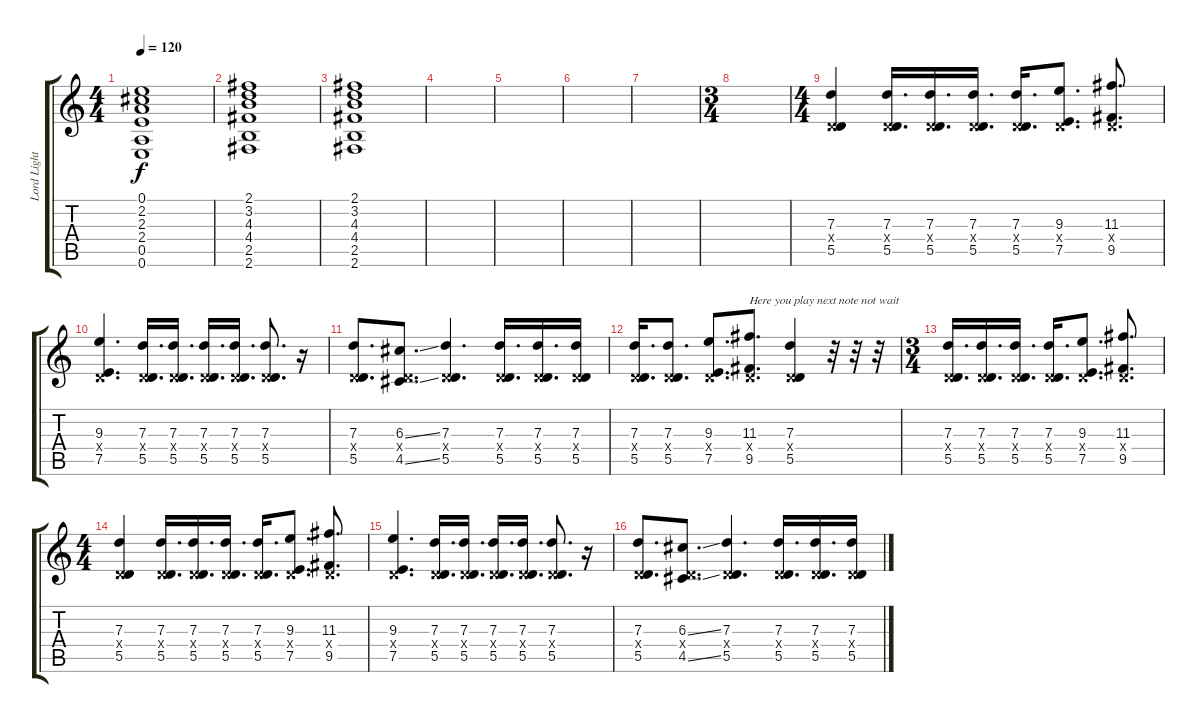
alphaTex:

\track ("Lord Lightbringer" "Lord Light") {instrument distortionguitar}
\staff {score tabs}
\tuning (E4 B3 G3 D3 A2 E2) {hide}
\ts (4 4)
\tempo 120
\clef g2
\ks c
(0.1 2.2 2.3 2.4 0.5 0.6).1{dy f} |
(2.1 3.2 4.3 4.4 2.5 2.6).1 |
(2.1 3.2 4.3 4.4 2.5 2.6).1 |
|
|
|
|
\ts (3 4)
|
\ts (4 4)
(7.3 0.4{x} 5.5).4 (7.3 0.4{x} 5.5).16{d} (7.3 0.4{x} 5.5).16{d} (7.3 0.4{x} 5.5).16{d} (7.3 0.4{x} 5.5).16{d} (9.3 0.4{x} 7.5).8{d} (11.3 0.4{x} 9.5).8{d} |
(9.3 0.4{x} 7.5).4{d} (7.3 0.4{x} 5.5).16{d} (7.3 0.4{x} 5.5).16{d} (7.3 0.4{x} 5.5).16{d} (7.3 0.4{x} 5.5).16{d} (7.3 0.4{x} 5.5).8{d} r.16 |
(7.3 0.4{x} 5.5).8{d} (6.3{ss} 0.4{x} 4.5{ss}).8{d} (7.3 0.4{x} 5.5).4{d} (7.3 0.4{x} 5.5).16{d} (7.3 0.4{x} 5.5).16{d} (7.3 0.4{x} 5.5).16 |
(7.3 0.4{x} 5.5).16{d} (7.3 0.4{x} 5.5).8{d} (9.3 0.4{x} 7.5).8{d} (11.3 0.4{x} 9.5).8{d txt "Here you play next note not wait"} (7.3 0.4{x} 5.5).4 r.32 r.32 r.32 |
\ts (3 4)
(7.3 0.4{x} 5.5).16{d} (7.3 0.4{x} 5.5).16{d} (7.3 0.4{x} 5.5).16{d} (7.3 0.4{x} 5.5).16{d} (9.3 0.4{x} 7.5).8{d} (11.3 0.4{x} 9.5).8{d} |
\ts (4 4)
(7.3 0.4{x} 5.5).4 (7.3 0.4{x} 5.5).16{d} (7.3 0.4{x} 5.5).16{d} (7.3 0.4{x} 5.5).16{d} (7.3 0.4{x} 5.5).16{d} (9.3 0.4{x} 7.5).8{d} (11.3 0.4{x} 9.5).8{d} |
(9.3 0.4{x} 7.5).4{d} (7.3 0.4{x} 5.5).16{d} (7.3 0.4{x} 5.5).16{d} (7.3 0.4{x} 5.5).16{d} (7.3 0.4{x} 5.5).16{d} (7.3 0.4{x} 5.5).8{d} r.16 |
(7.3 0.4{x} 5.5).8{d} (6.3{ss} 0.4{x} 4.5{ss}).8{d} (7.3 0.4{x} 5.5).4{d} (7.3 0.4{x} 5.5).16{d} (7.3 0.4{x} 5.5).16{d} (7.3 0.4{x} 5.5).16
